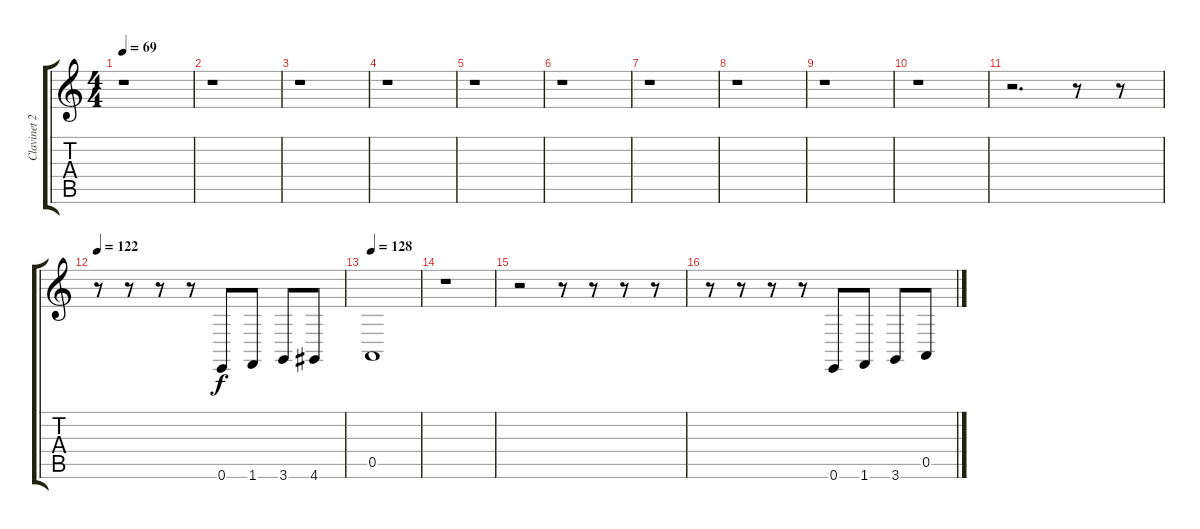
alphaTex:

\track ("Clavinet 2" "Clavinet 2") {instrument harpsichord}
\staff {score tabs}
\tuning (E4 B3 G3 D3 A2 E2) {hide}
\ts (4 4)
\tempo 69
\clef g2
\ks c
r.1{dy f} |
r.1 |
r.1 |
r.1 |
r.1 |
r.1 |
r.1 |
r.1 |
r.1 |
r.1 |
r.2{d} r.8 r.8 |
\tempo 122
r.8 r.8 r.8 r.8 0.6.8 1.6.8 3.6.8 4.6.8 |
\tempo 128
0.5.1 |
r.1 |
r.2 r.8 r.8 r.8 r.8 |
r.8 r.8 r.8 r.8 0.6.8 1.6.8 3.6.8 0.5.8
